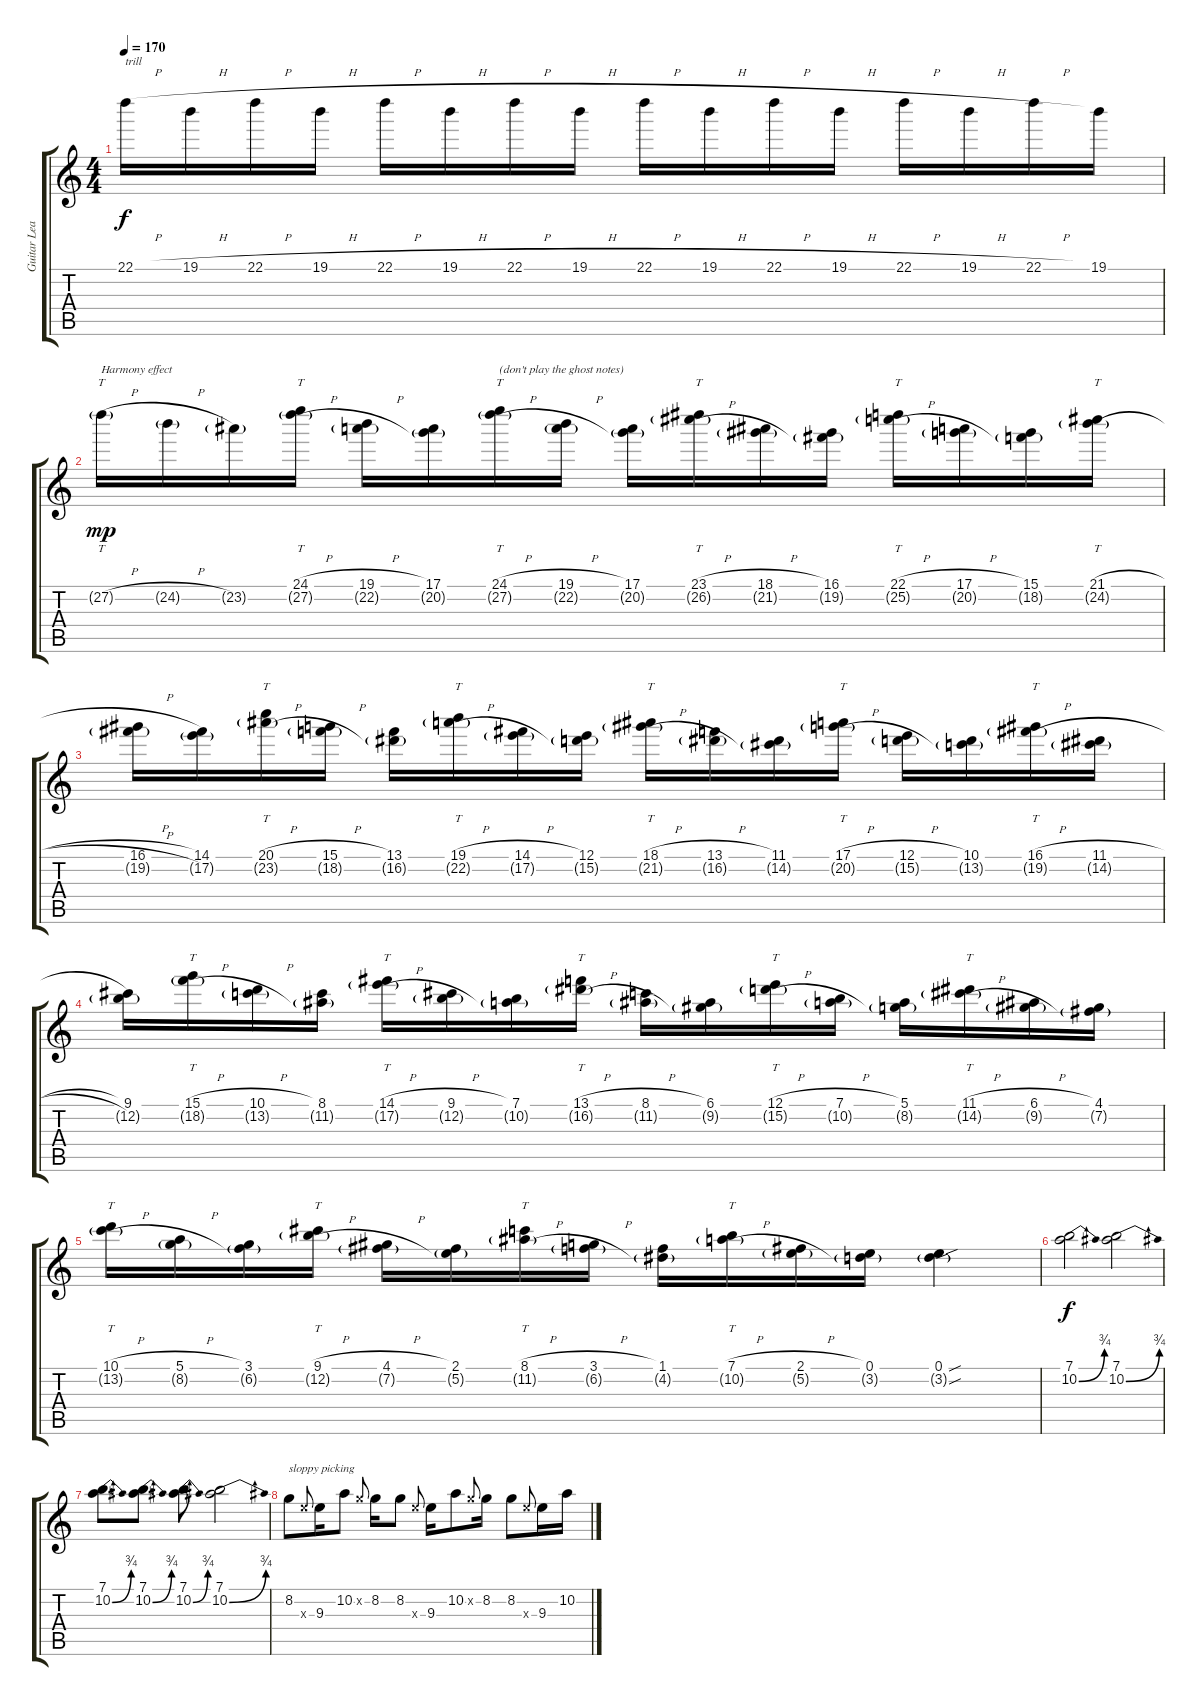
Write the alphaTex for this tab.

\track ("Guitar Lead" "Guitar Lea") {instrument electricguitarclean}
\staff {score tabs}
\tuning (E4 B3 G3 D3 A2 E2) {hide}
\ts (4 4)
\tempo 170
\clef g2
\ks c
22.1{h}.16{txt "trill" dy f} 19.1{h}.16 22.1{h}.16 19.1{h}.16 22.1{h}.16 19.1{h}.16 22.1{h}.16 19.1{h}.16 22.1{h}.16 19.1{h}.16 22.1{h}.16 19.1{h}.16 22.1{h}.16 19.1{h}.16 22.1{h}.16 19.1.16 |
27.2{h g}.16{tt txt "Harmony effect" dy mp} 24.2{h g}.16 23.2{g}.16 (24.1{h} 27.2{h g}).16{tt} (19.1{h} 22.2{h g}).16 (17.1 20.2{g}).16 (24.1{h} 27.2{h g}).16{tt txt "(don't play the ghost notes)"} (19.1{h} 22.2{h g}).16 (17.1 20.2{g}).16 (23.1{h} 26.2{h g}).16{tt} (18.1{h} 21.2{h g}).16 (16.1 19.2{g}).16 (22.1{h} 25.2{h g}).16{tt} (17.1{h} 20.2{h g}).16 (15.1 18.2{g}).16 (21.1{h} 24.2{h g}).16{tt} |
(16.1{h} 19.2{h g}).16 (14.1 17.2{g}).16 (20.1{h} 23.2{h g}).16{tt} (15.1{h} 18.2{h g}).16 (13.1 16.2{g}).16 (19.1{h} 22.2{h g}).16{tt} (14.1{h} 17.2{h g}).16 (12.1 15.2{g}).16 (18.1{h} 21.2{h g}).16{tt} (13.1{h} 16.2{h g}).16 (11.1 14.2{g}).16 (17.1{h} 20.2{h g}).16{tt} (12.1{h} 15.2{h g}).16 (10.1 13.2{g}).16 (16.1{h} 19.2{h g}).16{tt} (11.1{h} 14.2{h g}).16 |
(9.1 12.2{g}).16 (15.1{h} 18.2{h g}).16{tt} (10.1{h} 13.2{h g}).16 (8.1 11.2{g}).16 (14.1{h} 17.2{h g}).16{tt} (9.1{h} 12.2{h g}).16 (7.1 10.2{g}).16 (13.1{h} 16.2{h g}).16{tt} (8.1{h} 11.2{h g}).16 (6.1 9.2{g}).16 (12.1{h} 15.2{h g}).16{tt} (7.1{h} 10.2{h g}).16 (5.1 8.2{g}).16 (11.1{h} 14.2{h g}).16{tt} (6.1{h} 9.2{h g}).16 (4.1 7.2{g}).16 |
(10.1{h} 13.2{h g}).16{tt} (5.1{h} 8.2{h g}).16 (3.1 6.2{g}).16 (9.1{h} 12.2{h g}).16{tt} (4.1{h} 7.2{h g}).16 (2.1 5.2{g}).16 (8.1{h} 11.2{h g}).16{tt} (3.1{h} 6.2{h g}).16 (1.1 4.2{g}).16 (7.1{h} 10.2{h g}).16{tt} (2.1{h} 5.2{h g}).16 (0.1 3.2{g}).16 (0.1{sou} 3.2{sou g}).4 |
(7.1 10.2{be (bend 0 0 60 3)}).2{dy f} (7.1 10.2{be (bend 0 0 60 3)}).2 |
(7.1 10.2{be (bend 0 0 60 3)}).8{d} (7.1 10.2{be (bend 0 0 60 3)}).8{d} (7.1 10.2{be (bend 0 0 60 3)}).8 (7.1 10.2{be (bend 0 0 60 3)}).2 |
8.2.8{txt "sloppy picking"} 9.3{x}.8{gr onbeat} 9.3.16 10.2.8 8.2{x}.8{gr onbeat} 8.2.16 8.2.8 9.3{x}.8{gr onbeat} 9.3.16 10.2.8 8.2{x}.8{gr onbeat} 8.2.16 8.2.8 9.3{x}.8{gr onbeat} 9.3.16 10.2.16
